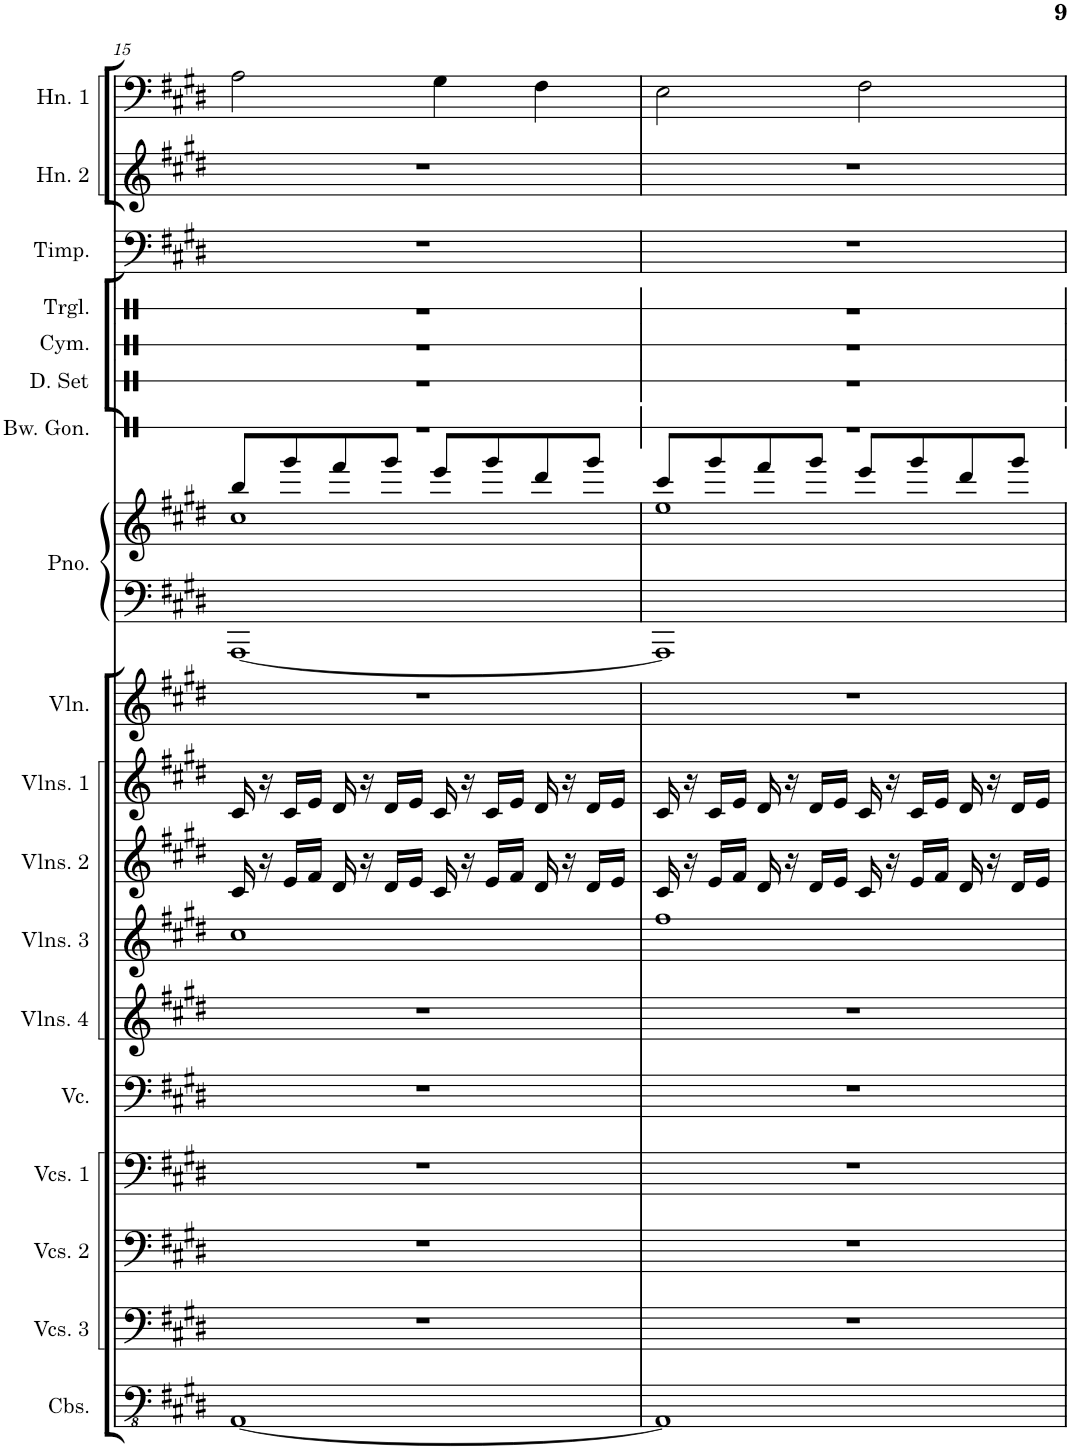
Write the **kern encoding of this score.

**kern	**kern	**kern	**kern	**kern	**kern	**kern	**kern	**kern	**kern	**kern	**kern	**kern	**kern	**kern	**kern	**kern
*part16	*part15	*part14	*part13	*part12	*part11	*part10	*part9	*part8	*part7	*part6	*part6	*part5	*part4	*part3	*part2	*part1
*staff17	*staff16	*staff15	*staff14	*staff13	*staff12	*staff11	*staff10	*staff9	*staff8	*staff7	*staff6	*staff5	*staff4	*staff3	*staff2	*staff1
*I"Contrabasses	*I"Violoncellos 3	*I"Violoncellos 2	*I"Violoncellos 1	*I"Violoncello	*I"Violins 4	*I"Violins 3	*I"Violins 2	*I"Violins 1	*I"Violin	*I"Piano	*	*I"Bowl Gongs	*I"Triangle	*I"Timpani	*I"Horn 2	*I"Horn 1
*I'Cbs.	*I'Vcs. 3	*I'Vcs. 2	*I'Vcs. 1	*I'Vc.	*I'Vlns. 4	*I'Vlns. 3	*I'Vlns. 2	*I'Vlns. 1	*I'Vln.	*I'Pno.	*	*I'Bw. Gon.	*I'Trgl.	*I'Timp.	*I'Hn. 2	*I'Hn. 1
!!LO:PB:g=z
*clefFv4	*clefF4	*clefF4	*clefF4	*clefF4	*clefG2	*clefG2	*clefG2	*clefG2	*clefG2	*clefF4	*clefG2	*clefX	*clefX	*clefF4	*clefG2	*clefF4
*	*	*	*	*	*	*	*	*	*	*	*	*	*	*	*ITrd4c7	*ITrd4c7
*k[f#c#g#d#]	*k[f#c#g#d#]	*k[f#c#g#d#]	*k[f#c#g#d#]	*k[f#c#g#d#]	*k[f#c#g#d#]	*k[f#c#g#d#]	*k[f#c#g#d#]	*k[f#c#g#d#]	*k[f#c#g#d#]	*k[f#c#g#d#]	*k[f#c#g#d#]	*k[]	*k[]	*k[f#c#g#d#]	*k[f#c#g#d#]	*k[f#c#g#d#]
*M4/4	*M4/4	*M4/4	*M4/4	*M4/4	*M4/4	*M4/4	*M4/4	*M4/4	*M4/4	*M4/4	*M4/4	*M4/4	*M4/4	*M4/4	*M4/4	*M4/4
=15	=15	=15	=15	=15	=15	=15	=15	=15	=15	=15	=15	=15	=15	=15	=15	=15
*	*	*	*	*	*	*	*	*	*	*	*^	*	*	*	*	*
[1AAA	1r	1r	1r	1r	1r	1cc#	16c#/	16c#/	1r	[1AAA	8bb/L	1cc#	1r	1r	1r	1r	2A\
.	.	.	.	.	.	.	16r	16r	.	.	.	.	.	.	.	.	.
.	.	.	.	.	.	.	16e/LL	16c#/LL	.	.	8ggg#/	.	.	.	.	.	.
.	.	.	.	.	.	.	16f#/JJ	16e/JJ	.	.	.	.	.	.	.	.	.
.	.	.	.	.	.	.	16d#/	16d#/	.	.	8fff#/	.	.	.	.	.	.
.	.	.	.	.	.	.	16r	16r	.	.	.	.	.	.	.	.	.
.	.	.	.	.	.	.	16d#/LL	16d#/LL	.	.	8ggg#/J	.	.	.	.	.	.
.	.	.	.	.	.	.	16e/JJ	16e/JJ	.	.	.	.	.	.	.	.	.
.	.	.	.	.	.	.	16c#/	16c#/	.	.	8eee/L	.	.	.	.	.	4G#\
.	.	.	.	.	.	.	16r	16r	.	.	.	.	.	.	.	.	.
.	.	.	.	.	.	.	16e/LL	16c#/LL	.	.	8ggg#/	.	.	.	.	.	.
.	.	.	.	.	.	.	16f#/JJ	16e/JJ	.	.	.	.	.	.	.	.	.
.	.	.	.	.	.	.	16d#/	16d#/	.	.	8ddd#/	.	.	.	.	.	4F#\
.	.	.	.	.	.	.	16r	16r	.	.	.	.	.	.	.	.	.
.	.	.	.	.	.	.	16d#/LL	16d#/LL	.	.	8ggg#/J	.	.	.	.	.	.
.	.	.	.	.	.	.	16e/JJ	16e/JJ	.	.	.	.	.	.	.	.	.
=16	=16	=16	=16	=16	=16	=16	=16	=16	=16	=16	=16	=16	=16	=16	=16	=16	=16
1AAA]	1r	1r	1r	1r	1r	1ff#	16c#/	16c#/	1r	1AAA]	8ccc#/L	1ee	1r	1r	1r	1r	2E\
.	.	.	.	.	.	.	16r	16r	.	.	.	.	.	.	.	.	.
.	.	.	.	.	.	.	16e/LL	16c#/LL	.	.	8ggg#/	.	.	.	.	.	.
.	.	.	.	.	.	.	16f#/JJ	16e/JJ	.	.	.	.	.	.	.	.	.
.	.	.	.	.	.	.	16d#/	16d#/	.	.	8fff#/	.	.	.	.	.	.
.	.	.	.	.	.	.	16r	16r	.	.	.	.	.	.	.	.	.
.	.	.	.	.	.	.	16d#/LL	16d#/LL	.	.	8ggg#/J	.	.	.	.	.	.
.	.	.	.	.	.	.	16e/JJ	16e/JJ	.	.	.	.	.	.	.	.	.
.	.	.	.	.	.	.	16c#/	16c#/	.	.	8eee/L	.	.	.	.	.	2F#\
.	.	.	.	.	.	.	16r	16r	.	.	.	.	.	.	.	.	.
.	.	.	.	.	.	.	16e/LL	16c#/LL	.	.	8ggg#/	.	.	.	.	.	.
.	.	.	.	.	.	.	16f#/JJ	16e/JJ	.	.	.	.	.	.	.	.	.
.	.	.	.	.	.	.	16d#/	16d#/	.	.	8ddd#/	.	.	.	.	.	.
.	.	.	.	.	.	.	16r	16r	.	.	.	.	.	.	.	.	.
.	.	.	.	.	.	.	16d#/LL	16d#/LL	.	.	8ggg#/J	.	.	.	.	.	.
.	.	.	.	.	.	.	16e/JJ	16e/JJ	.	.	.	.	.	.	.	.	.
*	*	*	*	*	*	*	*	*	*	*	*v	*v	*	*	*	*	*
=	=	=	=	=	=	=	=	=	=	=	=	=	=	=	=	=
*-	*-	*-	*-	*-	*-	*-	*-	*-	*-	*-	*-	*-	*-	*-	*-	*-
